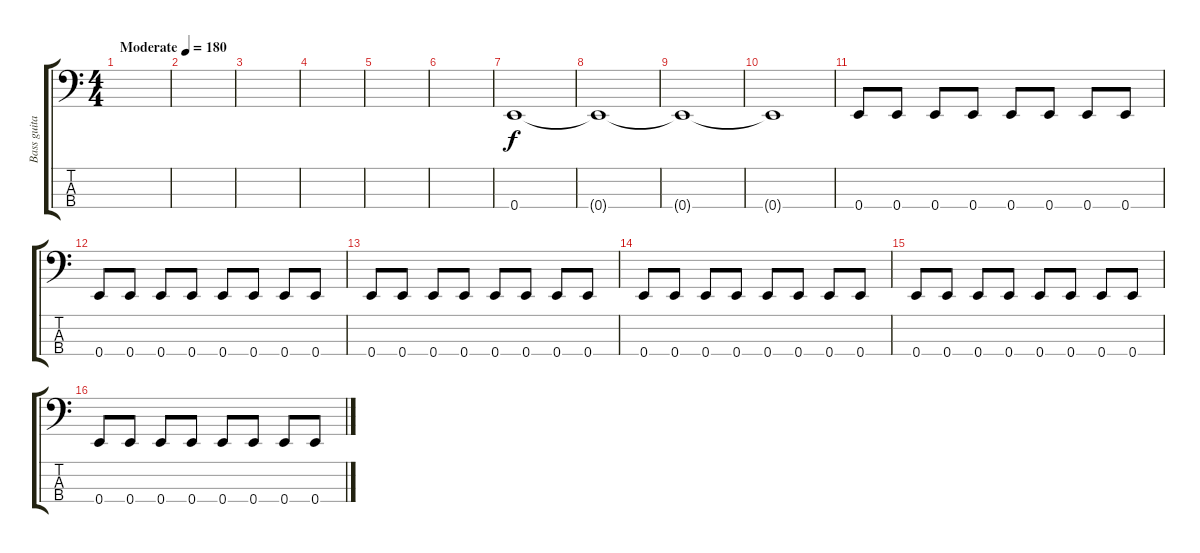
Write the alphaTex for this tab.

\track ("Bass guitar" "Bass guita") {instrument electricbasspick}
\staff {score tabs}
\tuning (G2 D2 A1 E1) {hide}
\ts (4 4)
\tempo (180 "Moderate")
\clef f4
\ks c
|
|
|
|
|
|
0.4.1 |
0.4{t}.1 |
0.4{t}.1 |
0.4{t}.1 |
0.4.8 0.4.8 0.4.8 0.4.8 0.4.8 0.4.8 0.4.8 0.4.8 |
0.4.8 0.4.8 0.4.8 0.4.8 0.4.8 0.4.8 0.4.8 0.4.8 |
0.4.8 0.4.8 0.4.8 0.4.8 0.4.8 0.4.8 0.4.8 0.4.8 |
0.4.8 0.4.8 0.4.8 0.4.8 0.4.8 0.4.8 0.4.8 0.4.8 |
0.4.8 0.4.8 0.4.8 0.4.8 0.4.8 0.4.8 0.4.8 0.4.8 |
0.4.8 0.4.8 0.4.8 0.4.8 0.4.8 0.4.8 0.4.8 0.4.8
